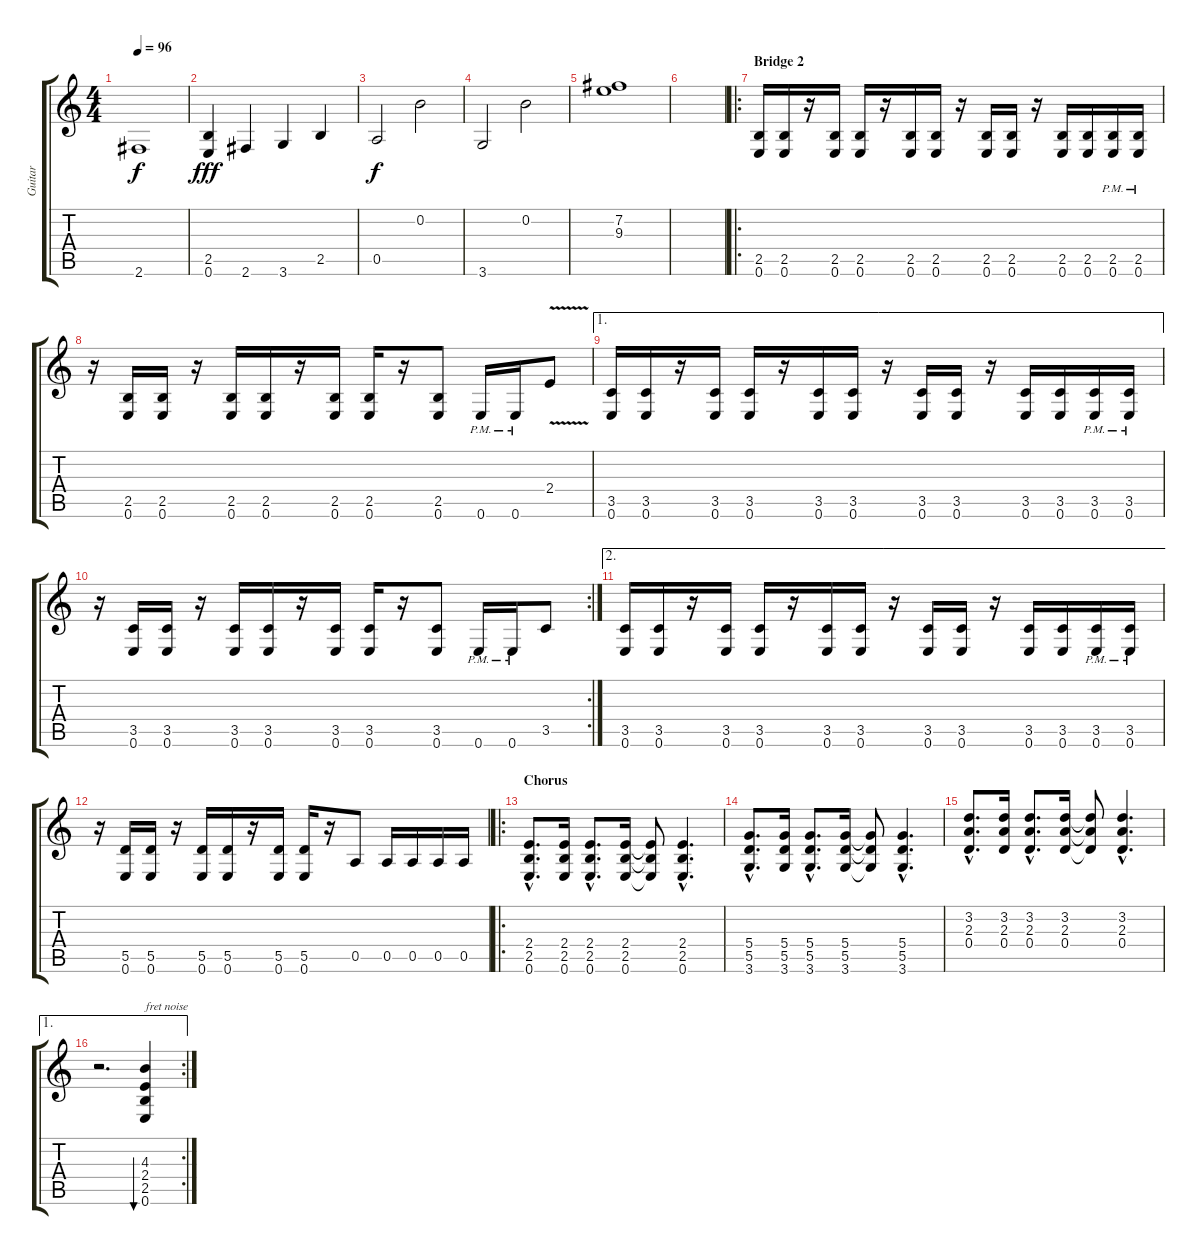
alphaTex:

\track ("Guitar" "Guitar") {instrument distortionguitar}
\staff {score tabs}
\tuning (E4 B3 G3 D3 A2 E2) {hide}
\ts (4 4)
\tempo 96
\clef g2
\ks c
2.6.1{dy f} |
(2.5 0.6).4{dy fff} 2.6.4 3.6.4 2.5.4 |
0.5.2{dy f} 0.2.2 |
3.6.2 0.2.2 |
(7.2 9.3).1 |
|
\ro
\section ("" "Bridge 2")
(2.5 0.6).16 (2.5 0.6).16 r.16 (2.5 0.6).16 (2.5 0.6).16 r.16 (2.5 0.6).16 (2.5 0.6).16 r.16 (2.5 0.6).16 (2.5 0.6).16 r.16 (2.5 0.6).16 (2.5 0.6).16 (2.5{pm} 0.6{pm}).16 (2.5{pm} 0.6{pm}).16 |
r.16 (2.5 0.6).16 (2.5 0.6).16 r.16 (2.5 0.6).16 (2.5 0.6).16 r.16 (2.5 0.6).16 (2.5 0.6).16 r.16 (2.5 0.6).8 0.6{pm}.16 0.6{pm}.16 2.4{v}.8 |
\ae 1
(3.5 0.6).16 (3.5 0.6).16 r.16 (3.5 0.6).16 (3.5 0.6).16 r.16 (3.5 0.6).16 (3.5 0.6).16 r.16 (3.5 0.6).16 (3.5 0.6).16 r.16 (3.5 0.6).16 (3.5 0.6).16 (3.5{pm} 0.6{pm}).16 (3.5{pm} 0.6{pm}).16 |
\rc 2
r.16 (3.5 0.6).16 (3.5 0.6).16 r.16 (3.5 0.6).16 (3.5 0.6).16 r.16 (3.5 0.6).16 (3.5 0.6).16 r.16 (3.5 0.6).8 0.6{pm}.16 0.6{pm}.16 3.5.8 |
\ae 2
(3.5 0.6).16 (3.5 0.6).16 r.16 (3.5 0.6).16 (3.5 0.6).16 r.16 (3.5 0.6).16 (3.5 0.6).16 r.16 (3.5 0.6).16 (3.5 0.6).16 r.16 (3.5 0.6).16 (3.5 0.6).16 (3.5{pm} 0.6{pm}).16 (3.5{pm} 0.6{pm}).16 |
r.16 (5.5 0.6).16 (5.5 0.6).16 r.16 (5.5 0.6).16 (5.5 0.6).16 r.16 (5.5 0.6).16 (5.5 0.6).16 r.16 0.5.8 0.5.16 0.5.16 0.5.16 0.5.16 |
\ro
\section ("" "Chorus")
(2.4{hac} 2.5{hac} 0.6{hac}).8{d instrument distortionguitar} (2.4 2.5 0.6).16 (2.4{hac} 2.5{hac} 0.6{hac}).8{d} (2.4 2.5 0.6).16 (2.4{t} 2.5{t} 0.6{t}).8 (2.4{hac} 2.5{hac} 0.6{hac}).4{d} |
(5.4{hac} 5.5{hac} 3.6{hac}).8{d} (5.4 5.5 3.6).16 (5.4{hac} 5.5{hac} 3.6{hac}).8{d} (5.4 5.5 3.6).16 (5.4{t} 5.5{t} 3.6{t}).8 (5.4{hac} 5.5{hac} 3.6{hac}).4{d} |
(3.2{hac} 2.3{hac} 0.4{hac}).8{d} (3.2 2.3 0.4).16 (3.2{hac} 2.3{hac} 0.4{hac}).8{d} (3.2 2.3 0.4).16 (3.2{t} 2.3{t} 0.4{t}).8 (3.2{hac} 2.3{hac} 0.4{hac}).4{d} |
\ae 1
\rc 2
r.2{d} (4.3 2.4 2.5 0.6).4{bu 120 txt "fret noise" instrument guitarfretnoise}
